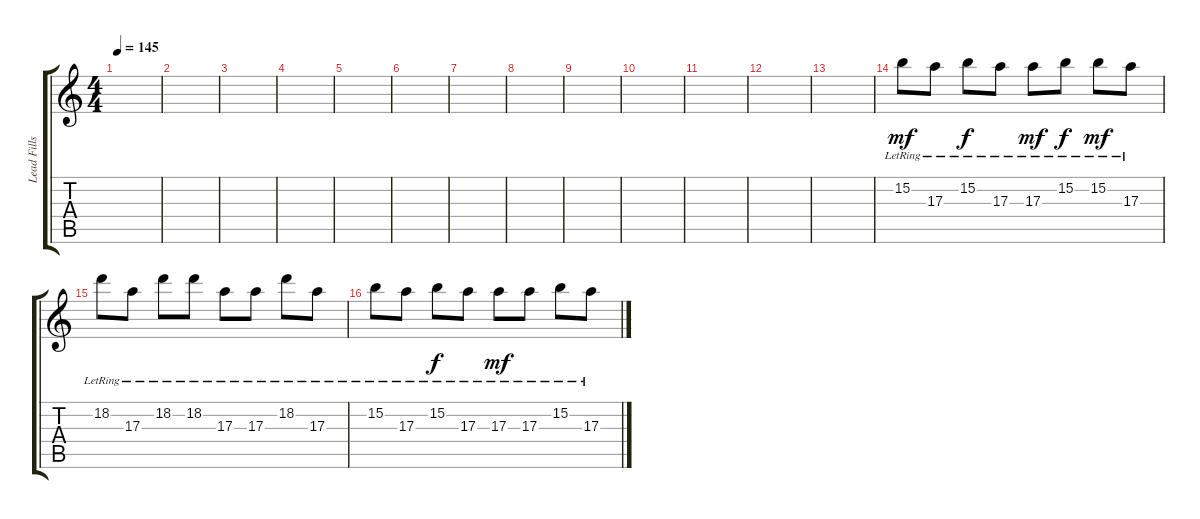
\track ("Lead Fills" "Lead Fills") {instrument distortionguitar}
\staff {score tabs}
\tuning (Db4 Ab3 E3 B2 Gb2 B1) {hide}
\ts (4 4)
\tempo 145
\clef g2
\ks c
|
|
|
|
|
|
|
|
|
|
|
|
|
15.2{lr}.8{dy mf instrument distortionguitar} 17.3{lr}.8 15.2{lr}.8{dy f} 17.3{lr}.8 17.3{lr}.8{dy mf} 15.2{lr}.8{dy f} 15.2{lr}.8{dy mf} 17.3{lr}.8 |
18.2{lr}.8 17.3{lr}.8 18.2{lr}.8 18.2{lr}.8 17.3{lr}.8 17.3{lr}.8 18.2{lr}.8 17.3{lr}.8 |
15.2{lr}.8 17.3{lr}.8 15.2{lr}.8{dy f} 17.3{lr}.8 17.3{lr}.8{dy mf} 17.3{lr}.8 15.2{lr}.8 17.3{lr}.8
